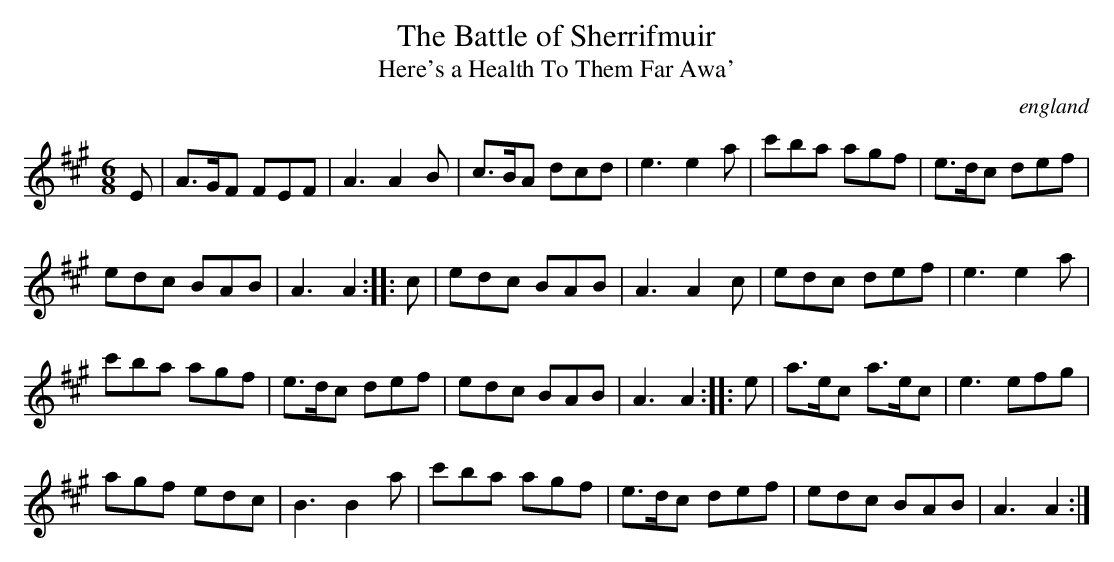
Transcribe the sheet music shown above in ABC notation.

X:1
T:The Battle of Sherrifmuir
T:Here's a Health To Them Far Awa'
O:england
M:6/8
L:1/8
K:A
E|A>GF FEF|A3 A2B|c>BA dcd|e3 e2a|c'ba agf|e>dc def|
edc BAB|A3 A2::c|edc BAB|A3 A2c|edc def|e3 e2a|
c'ba agf|e>dc def|edc BAB|A3 A2::e|a>ec a>ec|e3 efg|
agf edc|B3 B2a|c'ba agf|e>dc def|edc BAB|A3 A2:|
